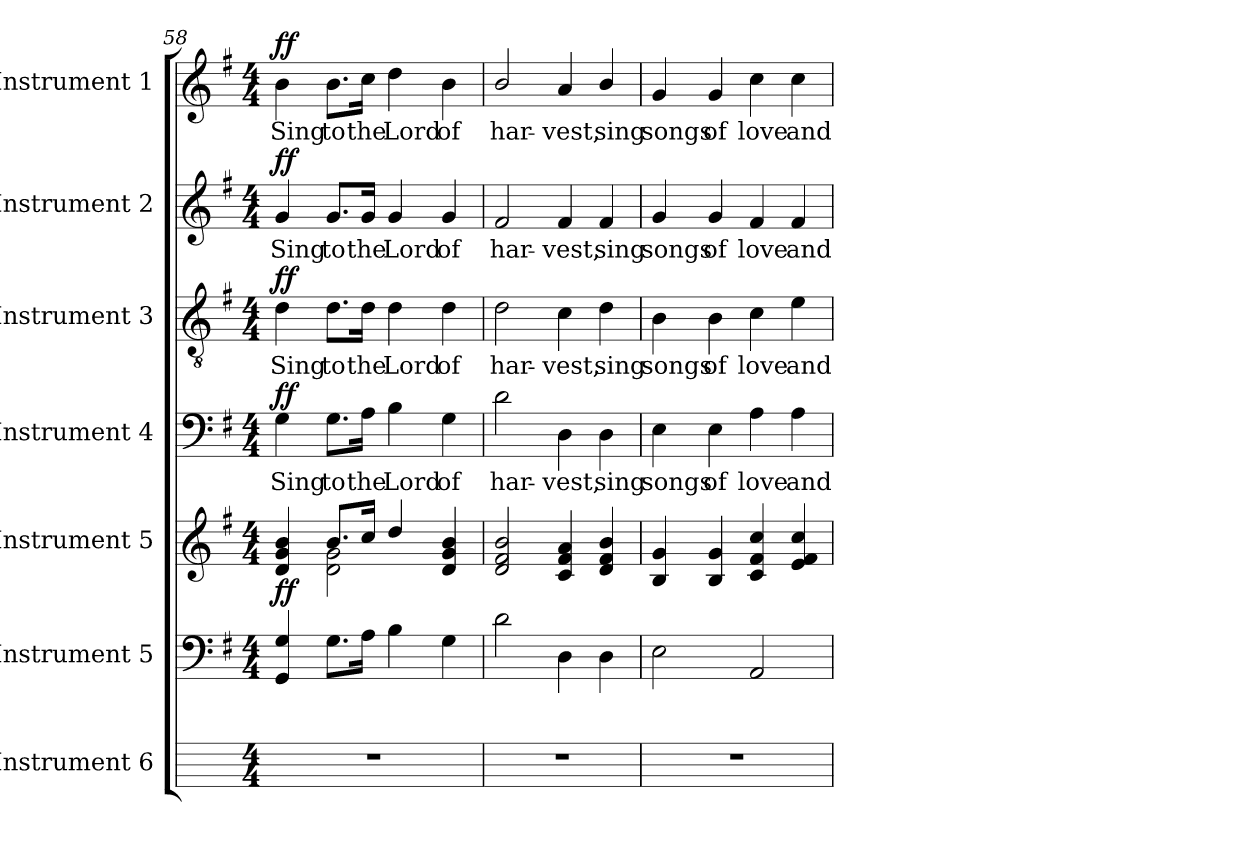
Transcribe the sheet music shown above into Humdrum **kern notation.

**kern	**kern	**kern	**dynam	**kern	**text	**dynam	**kern	**text	**dynam	**kern	**text	**dynam	**kern	**text	**dynam
*part7	*part6	*part5	*part5	*part4	*part4	*part4	*part3	*part3	*part3	*part2	*part2	*part2	*part1	*part1	*part1
*staff7	*staff6	*staff5	*staff5	*staff4	*staff4	*staff4	*staff3	*staff3	*staff3	*staff2	*staff2	*staff2	*staff1	*staff1	*staff1
*I"Instrument 6	*I"Instrument 5	*I"Instrument 5	*	*I"Instrument 4	*	*	*I"Instrument 3	*	*	*I"Instrument 2	*	*	*I"Instrument 1	*	*
*	*clefF4	*clefG2	*	*clefF4	*	*	*clefGv2	*	*	*clefG2	*	*	*clefG2	*	*
*k[]	*k[f#]	*k[f#]	*	*k[f#]	*	*	*k[f#]	*	*	*k[f#]	*	*	*k[f#]	*	*
*C:	*G:	*G:	*	*G:	*	*	*G:	*	*	*G:	*	*	*G:	*	*
*M4/4	*M4/4	*M4/4	*	*M4/4	*	*	*M4/4	*	*	*M4/4	*	*	*M4/4	*	*
=58	=58	=58	=58	=58	=58	=58	=58	=58	=58	=58	=58	=58	=58	=58	=58
*	*	*^	*	*	*	*	*	*	*	*	*	*	*	*	*
!	!	!	!	!LO:DY:b	!	!LO:LY:b:cj	!LO:DY:a	!	!LO:LY:b:cj	!LO:DY:a	!	!LO:LY:b:cj	!LO:DY:a	!	!LO:LY:b:cj	!LO:DY:a
1r	4GG/ 4G/	4b/ 4g/ 4d/	4ryy	ff	4G\	Sing	ff	4d\	Sing	ff	4g/	Sing	ff	4b\	Sing	ff
!	!	!	!	!	!	!LO:LY:b:cj	!	!	!LO:LY:b:cj	!	!	!LO:LY:b:cj	!	!	!LO:LY:b:cj	!
.	8.G\L	8.b/L	2d\ 2g\	.	8.G\L	to	.	8.d\L	to	.	8.g/L	to	.	8.b\L	to	.
!	!	!	!	!	!	!LO:LY:b:cj	!	!	!LO:LY:b:cj	!	!	!LO:LY:b:cj	!	!	!LO:LY:b:cj	!
.	16A\J	16cc/J	.	.	16A\Jk	the	.	16d\Jk	the	.	16g/Jk	the	.	16cc\Jk	the	.
!	!	!	!	!	!	!LO:LY:b:cj	!	!	!LO:LY:b:cj	!	!	!LO:LY:b:cj	!	!	!LO:LY:b:cj	!
.	4B\	4dd/	.	.	4B\	Lord	.	4d\	Lord	.	4g/	Lord	.	4dd\	Lord	.
!	!	!	!	!	!	!LO:LY:b:cj	!	!	!LO:LY:b:cj	!	!	!LO:LY:b:cj	!	!	!LO:LY:b:cj	!
.	4G\	4b/ 4g/ 4d/	4ryy	.	4G\	of	.	4d\	of	.	4g/	of	.	4b\	of	.
=59	=59	=59	=59	=59	=59	=59	=59	=59	=59	=59	=59	=59	=59	=59	=59	=59
!	!	!	!	!	!	!LO:LY:b:cj	!	!	!LO:LY:b:cj	!	!	!LO:LY:b:cj	!	!	!LO:LY:b:cj	!
*	*	*v	*v	*	*	*	*	*	*	*	*	*	*	*	*	*
1r	2d\	2f#/ 2d/ 2b/	.	2d\	har-	.	2d\	har-	.	2f#/	har-	.	2b/	har-	.
!	!	!	!	!	!LO:LY:b:cj	!	!	!LO:LY:b:cj	!	!	!LO:LY:b:cj	!	!	!LO:LY:b:cj	!
.	4D\	4f#/ 4c/ 4a/	.	4D\	-vest,	.	4c\	-vest,	.	4f#/	-vest,	.	4a/	-vest,	.
!	!	!	!	!	!LO:LY:b:cj	!	!	!LO:LY:b:cj	!	!	!LO:LY:b:cj	!	!	!LO:LY:b:cj	!
.	4D\	4b/ 4d/ 4f#/	.	4D\	sing	.	4d\	sing	.	4f#/	sing	.	4b/	sing	.
=60	=60	=60	=60	=60	=60	=60	=60	=60	=60	=60	=60	=60	=60	=60	=60
!	!	!	!	!	!LO:LY:b:cj	!	!	!LO:LY:b:cj	!	!	!LO:LY:b:cj	!	!	!LO:LY:b:cj	!
1r	2E\	4B/ 4g/	.	4E\	songs	.	4B\	songs	.	4g/	songs	.	4g/	songs	.
!	!	!	!	!	!LO:LY:b:cj	!	!	!LO:LY:b:cj	!	!	!LO:LY:b:cj	!	!	!LO:LY:b:cj	!
.	.	4B/ 4g/	.	4E\	of	.	4B\	of	.	4g/	of	.	4g/	of	.
!	!	!	!	!	!LO:LY:b:cj	!	!	!LO:LY:b:cj	!	!	!LO:LY:b:cj	!	!	!LO:LY:b:cj	!
.	2AA/	4f#/ 4c/ 4cc/	.	4A\	love	.	4c\	love	.	4f#/	love	.	4cc\	love	.
!	!	!	!	!	!LO:LY:b:cj	!	!	!LO:LY:b:cj	!	!	!LO:LY:b:cj	!	!	!LO:LY:b:cj	!
.	.	4cc/ 4e/ 4f#/	.	4A\	and	.	4e\	and	.	4f#/	and	.	4cc\	and	.
=	=	=	=	=	=	=	=	=	=	=	=	=	=	=	=
*-	*-	*-	*-	*-	*-	*-	*-	*-	*-	*-	*-	*-	*-	*-	*-
